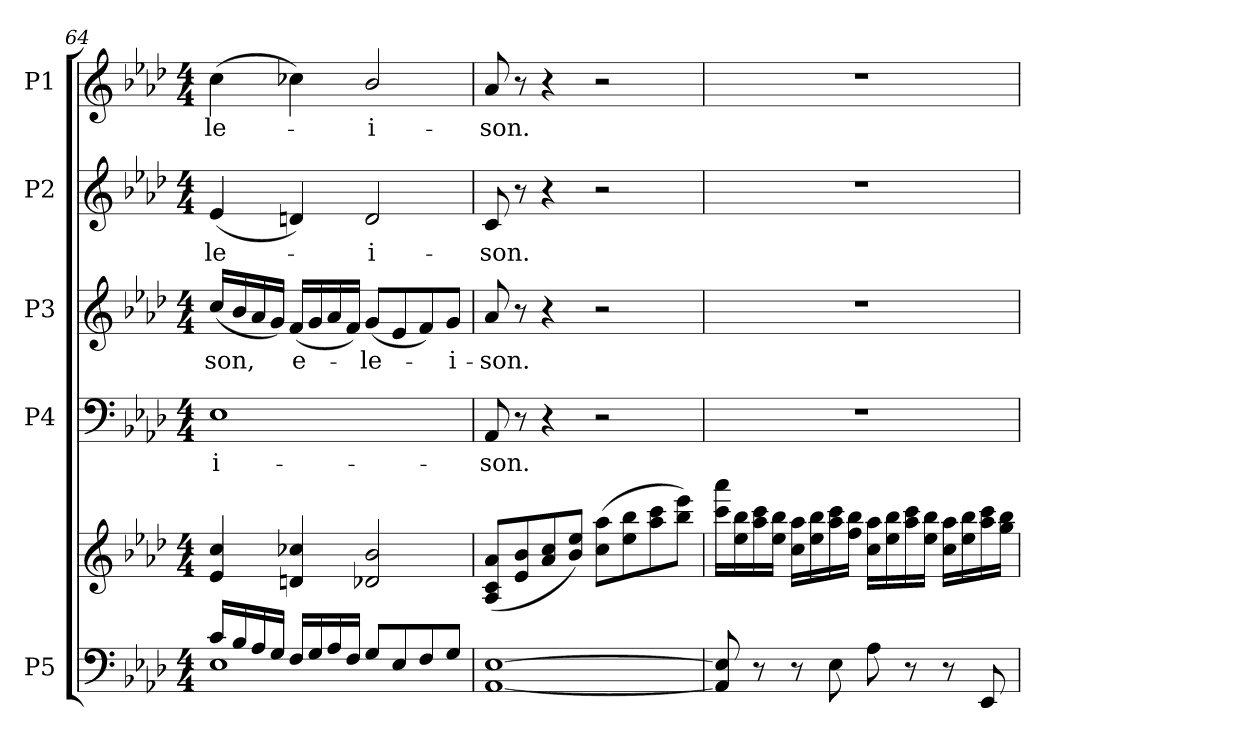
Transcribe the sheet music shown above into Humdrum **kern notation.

**kern	**kern	**kern	**text	**kern	**text	**kern	**text	**kern	**text
*part5	*part5	*part4	*part4	*part3	*part3	*part2	*part2	*part1	*part1
*staff6	*staff5	*staff4	*staff4	*staff3	*staff3	*staff2	*staff2	*staff1	*staff1
*I"P5	*	*I"P4	*	*I"P3	*	*I"P2	*	*I"P1	*
!!LO:LB:g=z
*clefF4	*clefG2	*clefF4	*	*clefG2	*	*clefG2	*	*clefG2	*
*	*	*	*	*ITrd7c12	*	*	*	*	*
*k[b-e-a-d-]	*k[b-e-a-d-]	*k[b-e-a-d-]	*	*k[b-e-a-d-]	*	*k[b-e-a-d-]	*	*k[b-e-a-d-]	*
*A-:	*A-:	*A-:	*	*A-:	*	*A-:	*	*A-:	*
*M4/4	*M4/4	*M4/4	*	*M4/4	*	*M4/4	*	*M4/4	*
=64	=64	=64	=64	=64	=64	=64	=64	=64	=64
*^	*	*	*	*	*	*	*	*	*
!	!	!	!	!LO:LY:b	!	!LO:LY:b	!	!LO:LY:b	!	!LO:LY:b
16c/LL	1E-	4e-/ 4cc/	1E-	-i-	(<16c/LL	-son,	(<4e-/	-le-	(>4cc\	-le-
16B-/	.	.	.	.	16B-/	.	.	.	.	.
16A-/	.	.	.	.	16A-/	.	.	.	.	.
16G/JJ	.	.	.	.	16G/JJ)	.	.	.	.	.
!	!	!	!	!	!	!LO:LY:b	!	!	!	!
16F/LL	.	4dn/ 4cc-X/	.	.	(<16F/LL	e-	4dn/)	.	4cc-X\)	.
16G/	.	.	.	.	16G/	.	.	.	.	.
16A-/	.	.	.	.	16A-/	.	.	.	.	.
16F/JJ	.	.	.	.	16F/JJ)	.	.	.	.	.
!	!	!	!	!	!	!LO:LY:b	!	!LO:LY:b	!	!LO:LY:b
8G/L	.	2d-X/ 2b-/	.	.	(<8G/L	-le-	2d/	-i-	2b-/	-i-
8E-/	.	.	.	.	8E-/	.	.	.	.	.
8F/	.	.	.	.	8F/)	.	.	.	.	.
!	!	!	!	!	!	!LO:LY:b	!	!	!	!
8G/J	.	.	.	.	8G/J	-i-	.	.	.	.
*v	*v	*	*	*	*	*	*	*	*	*
=65	=65	=65	=65	=65	=65	=65	=65	=65	=65
!	!	!	!LO:LY:b	!	!LO:LY:b	!	!LO:LY:b	!	!LO:LY:b
[1AA- [1E-	(<8A-/ 8c/ 8a-/L	8AA-/	-son.	8A-/	-son.	8c/	-son.	8a-/	-son.
.	8e-/ 8b-/	8r	.	8r	.	8r	.	8r	.
.	8a-/ 8cc/	4r	.	4r	.	4r	.	4r	.
.	8b-/ 8ee-/J)	.	.	.	.	.	.	.	.
.	(>8cc\ 8aa-\L	2r	.	2r	.	2r	.	2r	.
.	8ee-\ 8bb-\	.	.	.	.	.	.	.	.
.	8aa-\ 8ccc\	.	.	.	.	.	.	.	.
.	8bb-\ 8eee-\J)	.	.	.	.	.	.	.	.
=66	=66	=66	=66	=66	=66	=66	=66	=66	=66
8AA-/] 8E-/]	16ccc\ 16aaa-\LL	1r	.	1r	.	1r	.	1r	.
.	16ee-\ 16bb-\	.	.	.	.	.	.	.	.
8r	16aa-\ 16ccc\	.	.	.	.	.	.	.	.
.	16ee-\ 16bb-\JJ	.	.	.	.	.	.	.	.
8r	16cc\ 16aa-\LL	.	.	.	.	.	.	.	.
.	16ee-\ 16bb-\	.	.	.	.	.	.	.	.
8E-\	16aa-\ 16ccc\	.	.	.	.	.	.	.	.
.	16ff\ 16bb-\JJ	.	.	.	.	.	.	.	.
8A-\	16cc\ 16aa-\LL	.	.	.	.	.	.	.	.
.	16ee-\ 16bb-\	.	.	.	.	.	.	.	.
8r	16aa-\ 16ccc\	.	.	.	.	.	.	.	.
.	16ee-\ 16bb-\JJ	.	.	.	.	.	.	.	.
8r	16cc\ 16aa-\LL	.	.	.	.	.	.	.	.
.	16ee-\ 16bb-\	.	.	.	.	.	.	.	.
8EE-/	16aa-\ 16ccc\	.	.	.	.	.	.	.	.
.	16gg\ 16bb-\JJ	.	.	.	.	.	.	.	.
=	=	=	=	=	=	=	=	=	=
*-	*-	*-	*-	*-	*-	*-	*-	*-	*-
